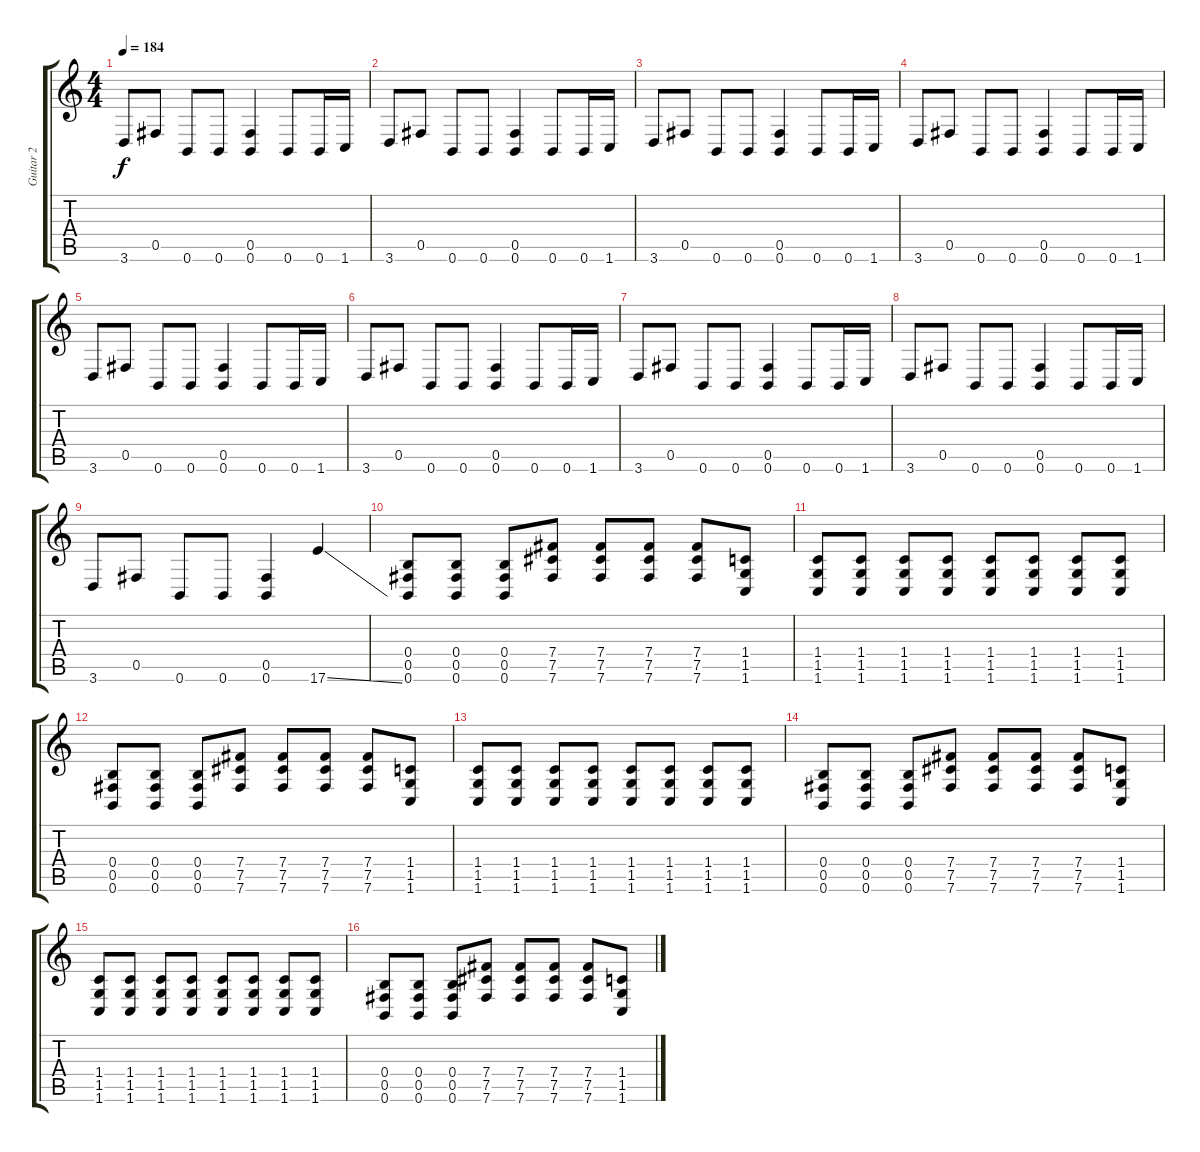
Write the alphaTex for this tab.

\track ("Guitar 2" "Guitar 2") {instrument distortionguitar}
\staff {score tabs}
\tuning (Db4 Ab3 E3 B2 Gb2 B1) {hide}
\ts (4 4)
\tempo 184
\clef g2
\ks c
3.6.8{dy f} 0.5.8 0.6.8 0.6.8 (0.5 0.6).4 0.6.8 0.6.16 1.6.16 |
3.6.8 0.5.8 0.6.8 0.6.8 (0.5 0.6).4 0.6.8 0.6.16 1.6.16 |
3.6.8 0.5.8 0.6.8 0.6.8 (0.5 0.6).4 0.6.8 0.6.16 1.6.16 |
3.6.8 0.5.8 0.6.8 0.6.8 (0.5 0.6).4 0.6.8 0.6.16 1.6.16 |
3.6.8 0.5.8 0.6.8 0.6.8 (0.5 0.6).4 0.6.8 0.6.16 1.6.16 |
3.6.8 0.5.8 0.6.8 0.6.8 (0.5 0.6).4 0.6.8 0.6.16 1.6.16 |
3.6.8 0.5.8 0.6.8 0.6.8 (0.5 0.6).4 0.6.8 0.6.16 1.6.16 |
3.6.8 0.5.8 0.6.8 0.6.8 (0.5 0.6).4 0.6.8 0.6.16 1.6.16 |
3.6.8 0.5.8 0.6.8 0.6.8 (0.5 0.6).4 17.6{ss}.4 |
(0.4 0.5 0.6).8 (0.4 0.5 0.6).8 (0.4 0.5 0.6).8 (7.4 7.5 7.6).8 (7.4 7.5 7.6).8 (7.4 7.5 7.6).8 (7.4 7.5 7.6).8 (1.4 1.5 1.6).8 |
(1.4 1.5 1.6).8 (1.4 1.5 1.6).8 (1.4 1.5 1.6).8 (1.4 1.5 1.6).8 (1.4 1.5 1.6).8 (1.4 1.5 1.6).8 (1.4 1.5 1.6).8 (1.4 1.5 1.6).8 |
(0.4 0.5 0.6).8 (0.4 0.5 0.6).8 (0.4 0.5 0.6).8 (7.4 7.5 7.6).8 (7.4 7.5 7.6).8 (7.4 7.5 7.6).8 (7.4 7.5 7.6).8 (1.4 1.5 1.6).8 |
(1.4 1.5 1.6).8 (1.4 1.5 1.6).8 (1.4 1.5 1.6).8 (1.4 1.5 1.6).8 (1.4 1.5 1.6).8 (1.4 1.5 1.6).8 (1.4 1.5 1.6).8 (1.4 1.5 1.6).8 |
(0.4 0.5 0.6).8 (0.4 0.5 0.6).8 (0.4 0.5 0.6).8 (7.4 7.5 7.6).8 (7.4 7.5 7.6).8 (7.4 7.5 7.6).8 (7.4 7.5 7.6).8 (1.4 1.5 1.6).8 |
(1.4 1.5 1.6).8 (1.4 1.5 1.6).8 (1.4 1.5 1.6).8 (1.4 1.5 1.6).8 (1.4 1.5 1.6).8 (1.4 1.5 1.6).8 (1.4 1.5 1.6).8 (1.4 1.5 1.6).8 |
(0.4 0.5 0.6).8 (0.4 0.5 0.6).8 (0.4 0.5 0.6).8 (7.4 7.5 7.6).8 (7.4 7.5 7.6).8 (7.4 7.5 7.6).8 (7.4 7.5 7.6).8 (1.4 1.5 1.6).8
